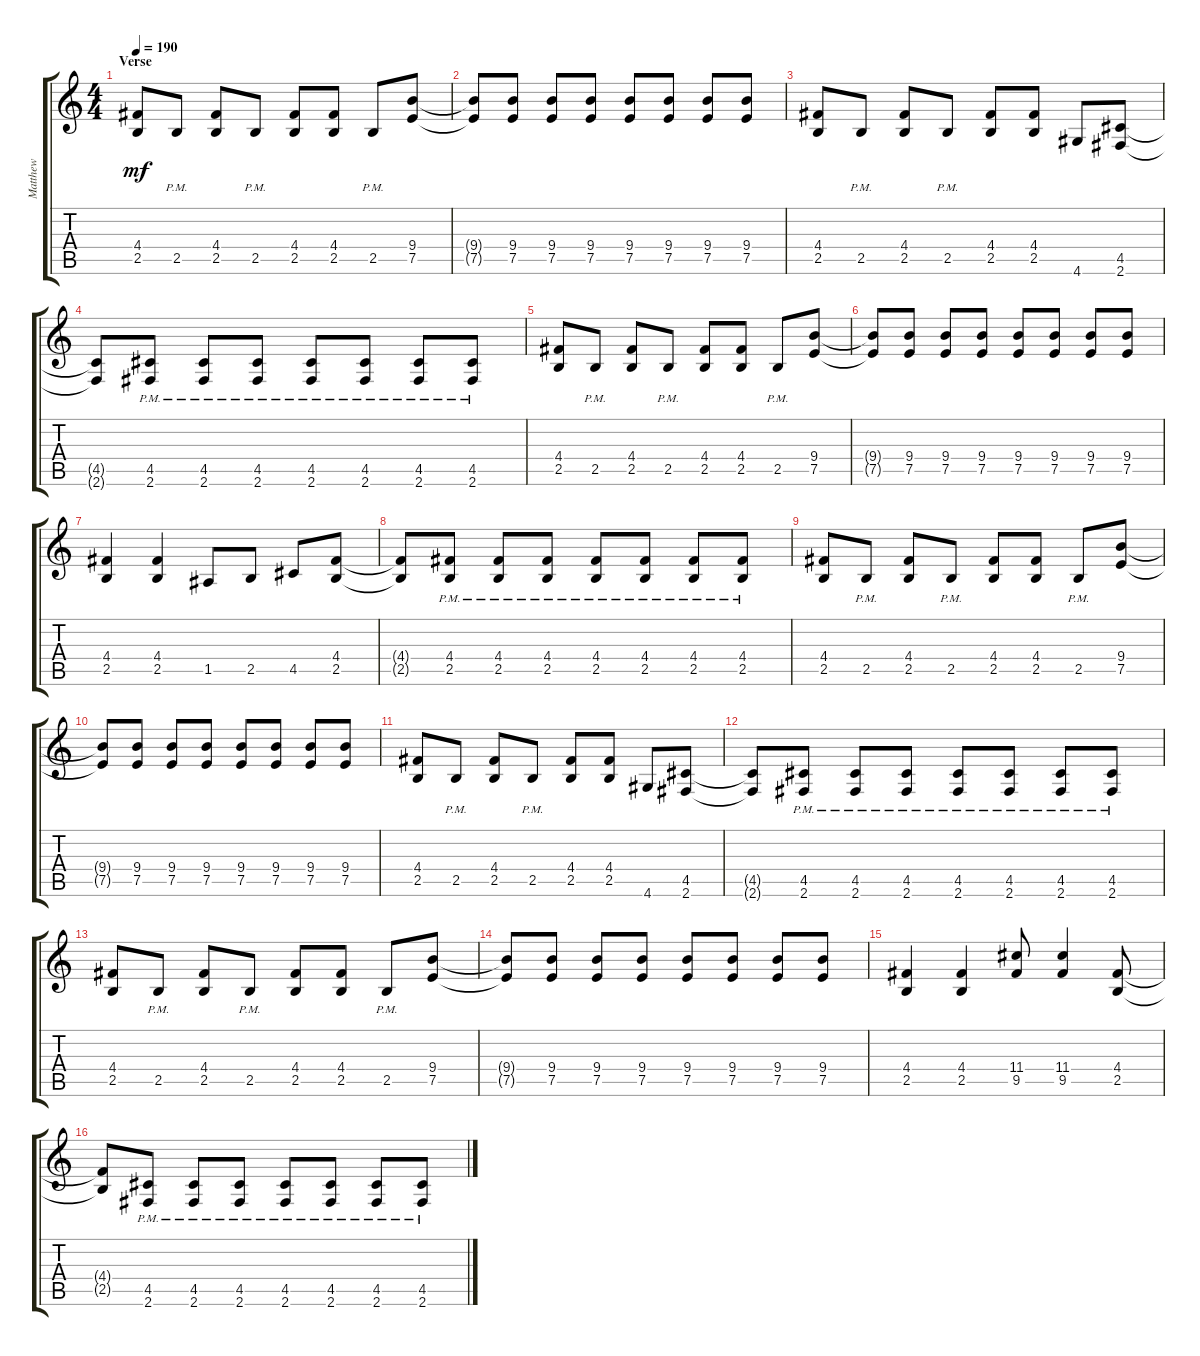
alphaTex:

\track ("Matthew" "Matthew") {instrument distortionguitar}
\staff {score tabs}
\tuning (E4 B3 G3 D3 A2 E2) {hide}
\ts (4 4)
\section ("" "Verse")
\tempo 190
\clef g2
\ks c
(4.4 2.5).8{dy mf} 2.5{pm}.8 (4.4 2.5).8 2.5{pm}.8 (4.4 2.5).8 (4.4 2.5).8 2.5{pm}.8 (9.4 7.5).8 |
(9.4{t} 7.5{t}).8 (9.4 7.5).8 (9.4 7.5).8 (9.4 7.5).8 (9.4 7.5).8 (9.4 7.5).8 (9.4 7.5).8 (9.4 7.5).8 |
(4.4 2.5).8 2.5{pm}.8 (4.4 2.5).8 2.5{pm}.8 (4.4 2.5).8 (4.4 2.5).8 4.6.8 (4.5 2.6).8 |
(4.5{t} 2.6{t}).8 (4.5{pm} 2.6{pm}).8 (4.5{pm} 2.6{pm}).8 (4.5{pm} 2.6{pm}).8 (4.5{pm} 2.6{pm}).8 (4.5{pm} 2.6{pm}).8 (4.5{pm} 2.6{pm}).8 (4.5{pm} 2.6{pm}).8 |
(4.4 2.5).8 2.5{pm}.8 (4.4 2.5).8 2.5{pm}.8 (4.4 2.5).8 (4.4 2.5).8 2.5{pm}.8 (9.4 7.5).8 |
(9.4{t} 7.5{t}).8 (9.4 7.5).8 (9.4 7.5).8 (9.4 7.5).8 (9.4 7.5).8 (9.4 7.5).8 (9.4 7.5).8 (9.4 7.5).8 |
(4.4 2.5).4 (4.4 2.5).4 1.5.8 2.5.8 4.5.8 (4.4 2.5).8 |
(4.4{t} 2.5{t}).8 (4.4{pm} 2.5{pm}).8 (4.4{pm} 2.5{pm}).8 (4.4{pm} 2.5{pm}).8 (4.4{pm} 2.5{pm}).8 (4.4{pm} 2.5{pm}).8 (4.4{pm} 2.5{pm}).8 (4.4{pm} 2.5{pm}).8 |
(4.4 2.5).8 2.5{pm}.8 (4.4 2.5).8 2.5{pm}.8 (4.4 2.5).8 (4.4 2.5).8 2.5{pm}.8 (9.4 7.5).8 |
(9.4{t} 7.5{t}).8 (9.4 7.5).8 (9.4 7.5).8 (9.4 7.5).8 (9.4 7.5).8 (9.4 7.5).8 (9.4 7.5).8 (9.4 7.5).8 |
(4.4 2.5).8 2.5{pm}.8 (4.4 2.5).8 2.5{pm}.8 (4.4 2.5).8 (4.4 2.5).8 4.6.8 (4.5 2.6).8 |
(4.5{t} 2.6{t}).8 (4.5{pm} 2.6{pm}).8 (4.5{pm} 2.6{pm}).8 (4.5{pm} 2.6{pm}).8 (4.5{pm} 2.6{pm}).8 (4.5{pm} 2.6{pm}).8 (4.5{pm} 2.6{pm}).8 (4.5{pm} 2.6{pm}).8 |
(4.4 2.5).8 2.5{pm}.8 (4.4 2.5).8 2.5{pm}.8 (4.4 2.5).8 (4.4 2.5).8 2.5{pm}.8 (9.4 7.5).8 |
(9.4{t} 7.5{t}).8 (9.4 7.5).8 (9.4 7.5).8 (9.4 7.5).8 (9.4 7.5).8 (9.4 7.5).8 (9.4 7.5).8 (9.4 7.5).8 |
(4.4 2.5).4 (4.4 2.5).4 (11.4 9.5).8 (11.4 9.5).4 (4.4 2.5).8 |
(4.4{t} 2.5{t}).8 (4.5{pm} 2.6{pm}).8 (4.5{pm} 2.6{pm}).8 (4.5{pm} 2.6{pm}).8 (4.5{pm} 2.6{pm}).8 (4.5{pm} 2.6{pm}).8 (4.5{pm} 2.6{pm}).8 (4.5{pm} 2.6{pm}).8
